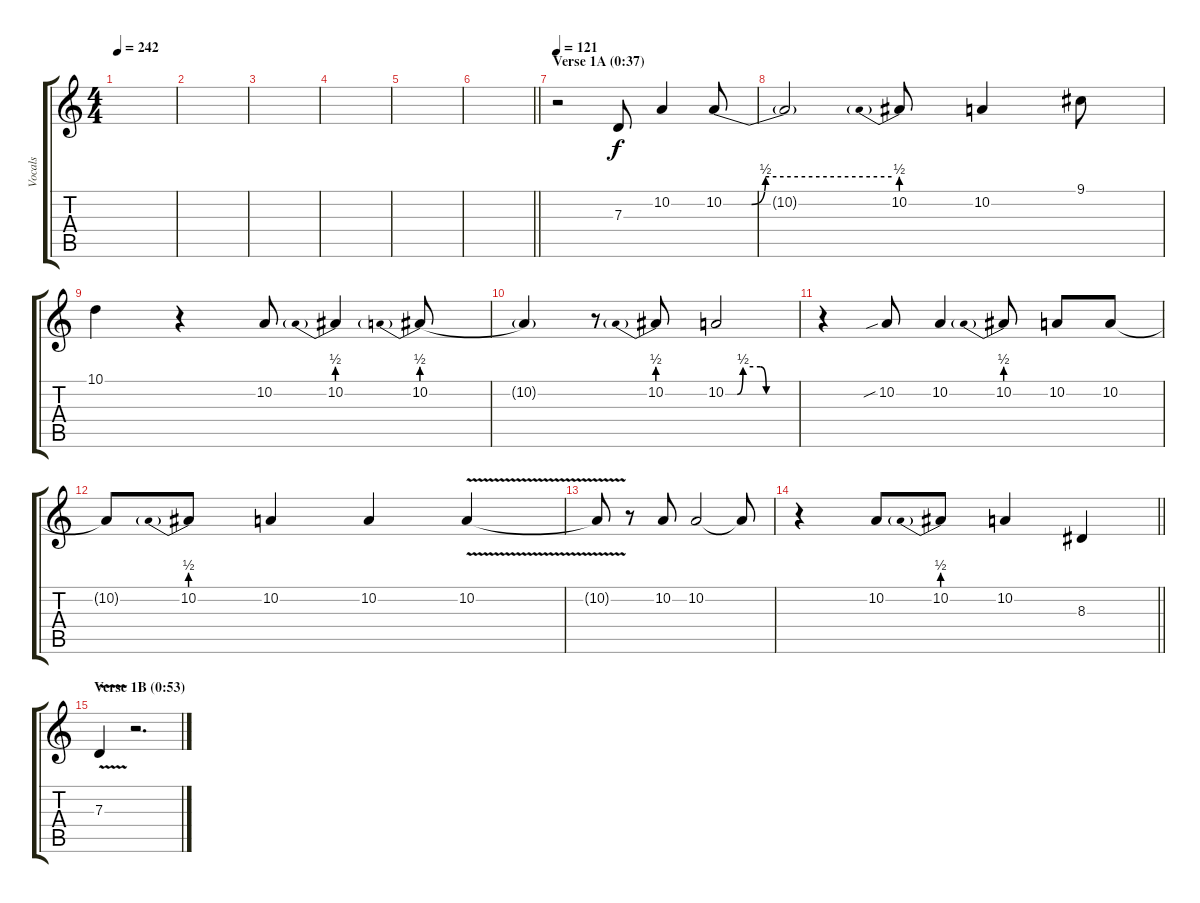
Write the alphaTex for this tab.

\track ("Vocals" "Vocals") {instrument lead6voice}
\staff {score tabs}
\tuning (E4 B3 G3 D3 A2 E2) {hide}
\ts (4 4)
\tempo 242
\clef g2
\ks c
|
|
|
|
|
\barLineRight lightlight
|
\section ("" "Verse 1A (0:37)")
\tempo 121
r.2 7.3.8 10.2.4 10.2{be (custom 0 0 10 0 15 2 60 2)}.8 |
10.2{t}.2 10.2{be (prebend 0 2 60 2)}.8 10.2.4 9.1.8 |
10.1.4 r.4 10.2.8 10.2{be (prebend 0 2 60 2)}.4 10.2{be (prebend 0 2 60 2)}.8 |
10.2{t}.4 r.8 10.2{be (prebend 0 2 60 2)}.8 10.2{be (custom 0 0 10 0 15 2 30 2 35 0 60 0)}.2 |
r.4 10.2{sib}.8 10.2.4 10.2{be (prebend 0 2 60 2)}.8 10.2.8 10.2.8 |
10.2{t}.8 10.2{be (prebend 0 2 60 2)}.8 10.2.4 10.2.4 10.2{v}.4 |
10.2{t}.8 r.8 10.2.8 10.2.2 10.2{t}.8 |
\barLineRight lightlight
r.4 10.2.8 10.2{be (prebend 0 2 60 2)}.8 10.2.4 8.3.4 |
\section ("" "Verse 1B (0:53)")
7.3{v}.4 r.2{d}
